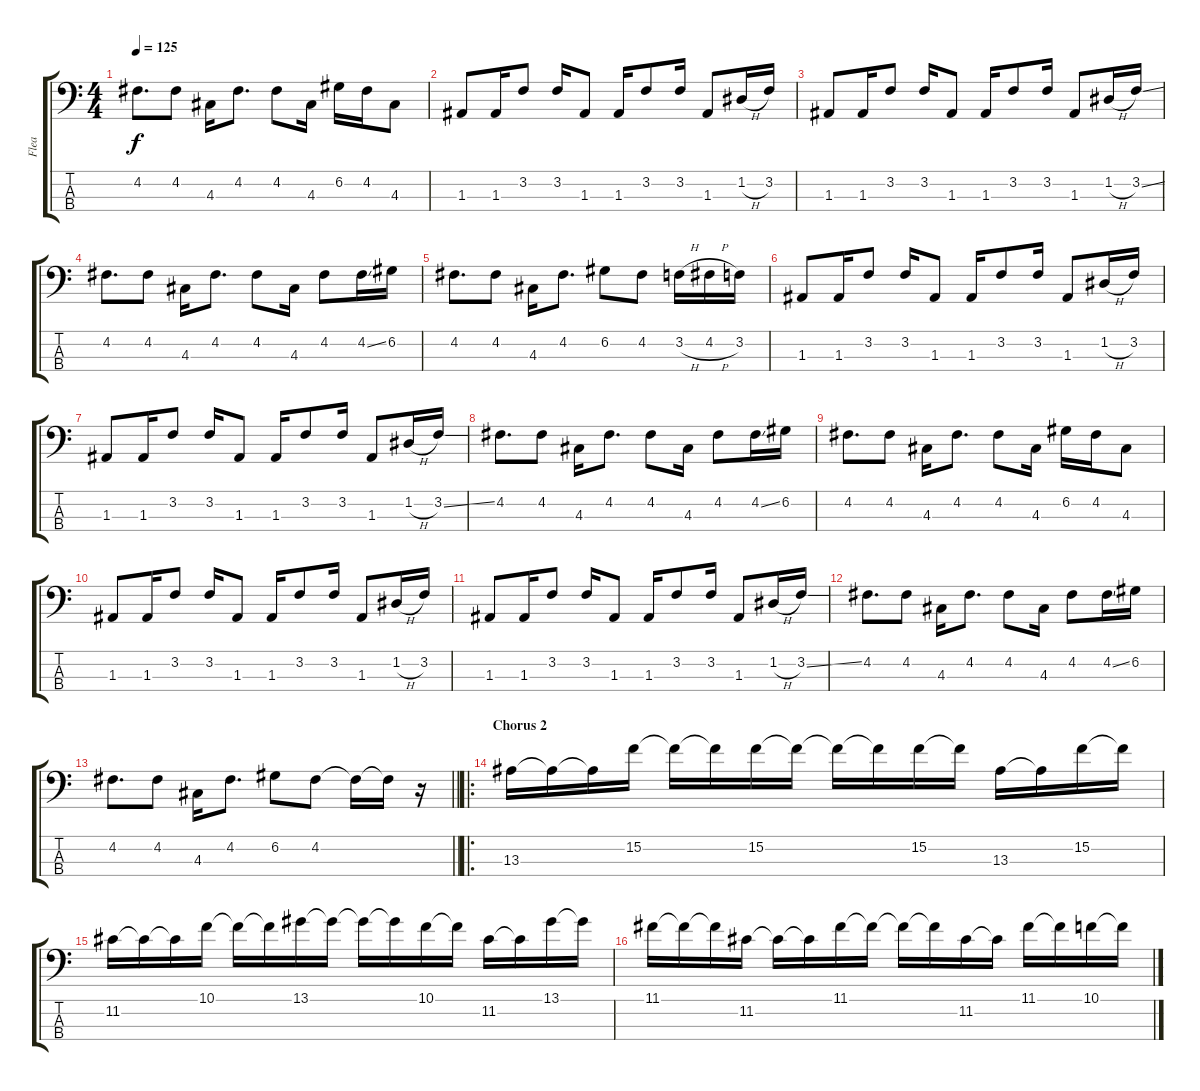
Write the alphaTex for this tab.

\track ("Flea" "Flea") {instrument electricbassfinger}
\staff {score tabs}
\tuning (G2 D2 A1 E1) {hide}
\ts (4 4)
\tempo 125
\clef f4
\ks c
4.2.8{d dy f} 4.2.8 4.3.16 4.2.8{d} 4.2.8 4.3.16 6.2.16 4.2.16 4.3.8 |
1.3.8 1.3.16 3.2.8 3.2.16 1.3.8 1.3.16 3.2.8 3.2.16 1.3.8 1.2{h}.16 3.2.16 |
1.3.8 1.3.16 3.2.8 3.2.16 1.3.8 1.3.16 3.2.8 3.2.16 1.3.8 1.2{h}.16 3.2{ss}.16 |
4.2.8{d} 4.2.8 4.3.16 4.2.8{d} 4.2.8 4.3.16 4.2.8 4.2{ss}.16 6.2.16 |
4.2.8{d} 4.2.8 4.3.16 4.2.8{d} 6.2.8 4.2.8 3.2{h}.16 4.2{h}.16 3.2.16 |
1.3.8 1.3.16 3.2.8 3.2.16 1.3.8 1.3.16 3.2.8 3.2.16 1.3.8 1.2{h}.16 3.2.16 |
1.3.8 1.3.16 3.2.8 3.2.16 1.3.8 1.3.16 3.2.8 3.2.16 1.3.8 1.2{h}.16 3.2{ss}.16 |
4.2.8{d} 4.2.8 4.3.16 4.2.8{d} 4.2.8 4.3.16 4.2.8 4.2{ss}.16 6.2.16 |
4.2.8{d} 4.2.8 4.3.16 4.2.8{d} 4.2.8 4.3.16 6.2.16 4.2.16 4.3.8 |
1.3.8 1.3.16 3.2.8 3.2.16 1.3.8 1.3.16 3.2.8 3.2.16 1.3.8 1.2{h}.16 3.2.16 |
1.3.8 1.3.16 3.2.8 3.2.16 1.3.8 1.3.16 3.2.8 3.2.16 1.3.8 1.2{h}.16 3.2{ss}.16 |
4.2.8{d} 4.2.8 4.3.16 4.2.8{d} 4.2.8 4.3.16 4.2.8 4.2{ss}.16 6.2.16 |
\barLineRight lightlight
4.2.8{d} 4.2.8 4.3.16 4.2.8{d} 6.2.8 4.2.8 4.2{t}.16 4.2{t}.16 r.16 |
\ro
\section ("" "Chorus 2")
13.3.16 13.3{t}.16 13.3{t}.16 15.2.16 15.2{t}.16 15.2{t}.16 15.2.16 15.2{t}.16 15.2{t}.16 15.2{t}.16 15.2.16 15.2{t}.16 13.3.16 13.3{t}.16 15.2.16 15.2{t}.16 |
11.2.16 11.2{t}.16 11.2{t}.16 10.1.16 10.1{t}.16 10.1{t}.16 13.1.16 13.1{t}.16 13.1{t}.16 13.1{t}.16 10.1.16 10.1{t}.16 11.2.16 11.2{t}.16 13.1.16 13.1{t}.16 |
11.1.16 11.1{t}.16 11.1{t}.16 11.2.16 11.2{t}.16 11.2{t}.16 11.1.16 11.1{t}.16 11.1{t}.16 11.1{t}.16 11.2.16 11.2{t}.16 11.1.16 11.1{t}.16 10.1.16 10.1{t}.16
